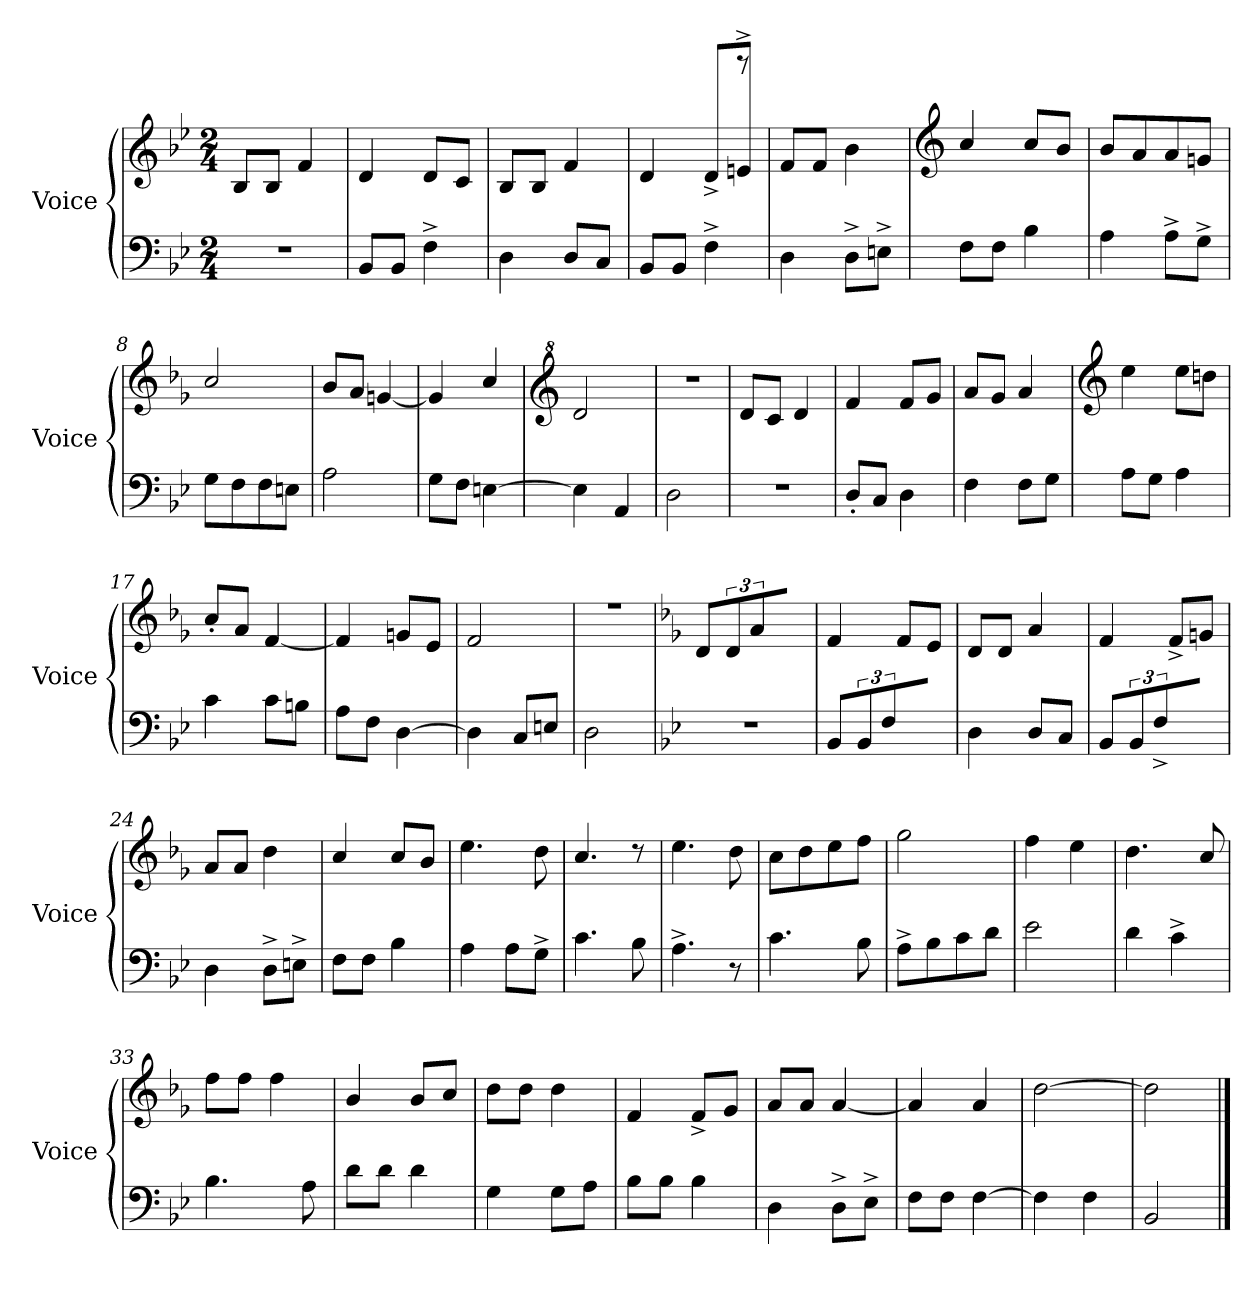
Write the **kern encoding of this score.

**kern	**kern
*part2	*part1
*staff2	*staff1
*I"Voice	*I"Voice
*I'Voice	*I'Voice
*clefF4	*clefG2
*k[b-e-]	*k[b-e-]
*M2/4	*M2/4
=1	=1
2rF	8B-/L
.	8B-/J
.	4f/
=2	=2
8BB-/L	4d/
8BB-/J	.
4F^<\	8d/L
.	8c/J
=3	=3
4D\	8B-/L
.	8B-/J
8D/L	4f/
8C/J	.
=4	=4
*	*^
8BB-/L	4d/	4.ryy
8BB-/J	.	.
4F^<\	8d^</L	.
.	8en^</J	8rcccc
*	*v	*v
=5	=5
4D\	8f/L
.	8f/J
8D^<\L	4b-\
8En^<\J	.
!!LO:LB:g=z
=6	=6
*	*clefG3
8F\L	4a/
8F\J	.
4B-\	8a/L
.	8g/J
=7	=7
4A\	8g/L
.	8f/
8A^<\L	8f/
8G^<\J	8en/J
=8	=8
8G\L	2a/
8F\	.
8F\	.
8En\J	.
=9	=9
2A\	8g/L
.	8f/J
.	[<4en/
=10	=10
8G\L	4e/]
8F\J	.
[>4En\	4a/
!!LO:LB:g=z
=11	=11
*	*clefG^2
4E\]	2dd/
4AA/	.
=12	=12
2D\	2rddd
=13	=13
2rF	8dd/L
.	8cc/J
.	4dd/
=14	=14
8D'</L	4ff/
8C/J	.
4D\	8ff/L
.	8gg/J
=15	=15
4F\	8aa/L
.	8gg/J
8F\L	4aa/
8G\J	.
!!LO:LB:g=z
=16	=16
*	*clefG3
8A\L	4cc\
8G\J	.
4A\	8cc\L
.	8bn\J
=17	=17
4c\	8a'</L
.	8f/J
8c\L	[<4d/
8Bn\J	.
=18	=18
8A\L	4d/]
8F\J	.
[>4D\	8en/L
.	8c/J
=19	=19
4D\]	2d/
8C/L	.
8En/J	.
=20	=20
2D\	2rdd
!!LO:PB:g=z
=20	=20
*k[b-e-]	*k[b-e-]
2rF	8B-/L
.	12B-/J
.	6f/
.	8ryy
=21	=21
8BB-/L	4d/
12BB-/J	.
6F\	.
.	8d/L
8ryy	8c/J
=22	=22
4D\	8B-/L
.	8B-/J
8D/L	4f/
8C/J	.
=23	=23
8BB-/L	4d/
12BB-/J	.
6F^<\	.
.	8d^</L
8ryy	8en/J
=24	=24
4D\	8f/L
.	8f/J
8D^<\L	4b-\
8En^<\J	.
!!LO:LB:g=z
=25	=25
8F\L	4a/
8F\J	.
4B-\	8a/L
.	8g/J
=26	=26
4A\	4.cc\
8A\L	.
8G^<\J	8b-\
=27	=27
4.c\	4.a/
8B-\	8rb
=28	=28
4.A^<\	4.cc\
8r	8b-\
=29	=29
4.c\	8a\L
.	8b-\
.	8cc\
8B-\	8dd\J
!!LO:LB:g=z
=30	=30
8A^<\L	2ee-\
8B-\	.
8c\	.
8d\J	.
=31	=31
2e-\	4dd\
.	4cc\
=32	=32
4d\	4.b-\
4c^<\	.
.	8a/
=33	=33
4.B-\	8dd\L
.	8dd\J
.	4dd\
8A\	.
=34	=34
8d\L	4g/
8d\J	.
4d\	8g/L
.	8a/J
!!LO:LB:g=z
=35	=35
4G\	8b-\L
.	8b-\J
8G\L	4b-\
8A\J	.
=36	=36
8B-\L	4d/
8B-\J	.
4B-\	8d^</L
.	8e-/J
=37	=37
4D\	8f/L
.	8f/J
8D^<\L	[<4f/
8E-^<\J	.
=38	=38
8F\L	4f/]
8F\J	.
[>4F\	4f/
=39	=39
4F\]	[>2b-\
4F\	.
=40	=40
2BB-/	2b-\]
==	==
*-	*-
